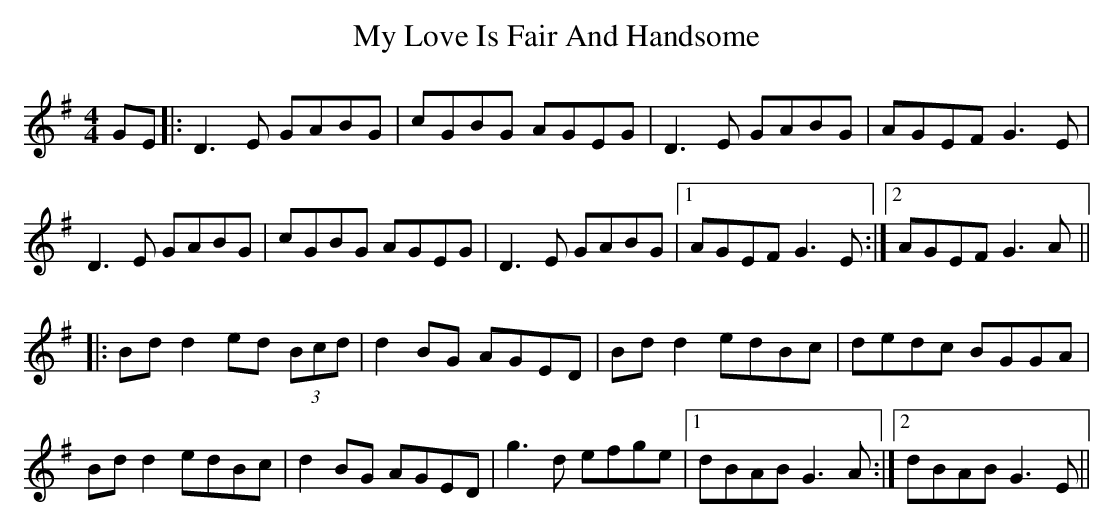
X:1
T: My Love Is Fair And Handsome
M: 4/4
L: 1/8
K: Gmaj
GE|:D3E GABG|cGBG AGEG|D3E GABG|AGEF G3E|
D3E GABG|cGBG AGEG|D3E GABG|1 AGEF G3E:|2 AGEF G3A||
|:Bd d2 ed (3Bcd|d2 BG AGED|Bd d2 edBc|dedc BGGA|
Bd d2 edBc|d2 BG AGED|g3d efge|1 dBAB G3A:|2 dBAB G3E||
